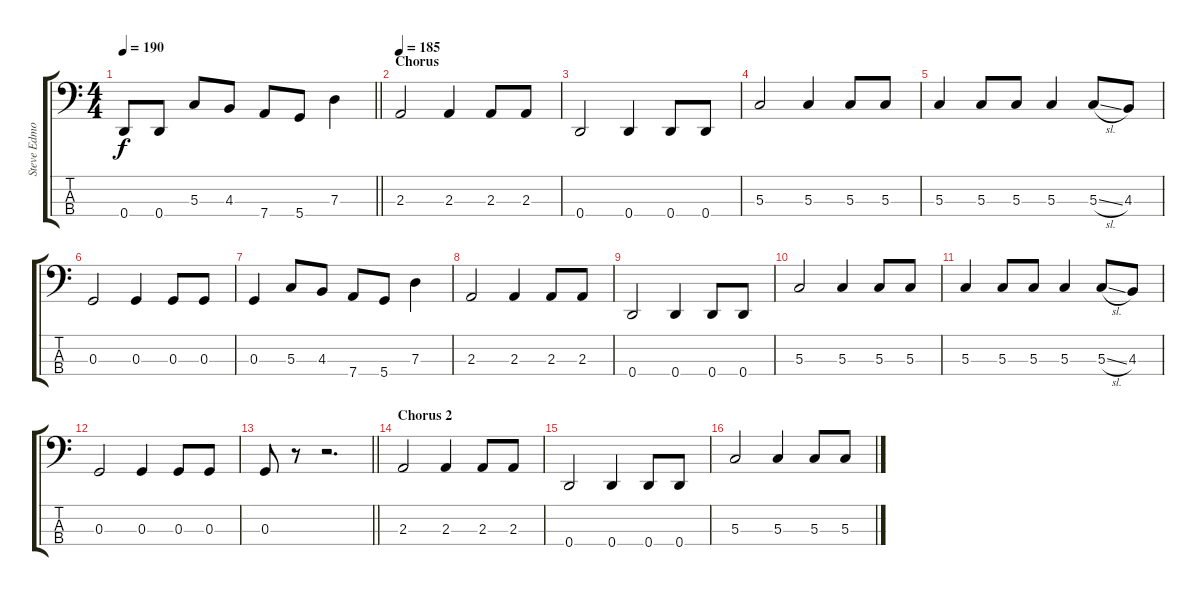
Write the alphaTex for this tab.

\track ("Steve Edmondson" "Steve Edmo") {instrument electricbassfinger}
\staff {score tabs}
\tuning (F2 C2 G1 D1) {hide}
\ts (4 4)
\tempo 190
\clef f4
\barLineRight lightlight
\ks c
0.4.8{dy f} 0.4.8 5.3.8 4.3.8 7.4.8 5.4.8 7.3.4 |
\section ("" "Chorus")
\tempo 185
2.3.2 2.3.4 2.3.8 2.3.8 |
0.4.2 0.4.4 0.4.8 0.4.8 |
5.3.2 5.3.4 5.3.8 5.3.8 |
5.3.4 5.3.8 5.3.8 5.3.4 5.3{sl}.8 4.3.8 |
0.3.2 0.3.4 0.3.8 0.3.8 |
0.3.4 5.3.8 4.3.8 7.4.8 5.4.8 7.3.4 |
2.3.2 2.3.4 2.3.8 2.3.8 |
0.4.2 0.4.4 0.4.8 0.4.8 |
5.3.2 5.3.4 5.3.8 5.3.8 |
5.3.4 5.3.8 5.3.8 5.3.4 5.3{sl}.8 4.3.8 |
0.3.2 0.3.4 0.3.8 0.3.8 |
\barLineRight lightlight
0.3.8 r.8 r.2{d} |
\section ("" "Chorus 2")
2.3.2 2.3.4 2.3.8 2.3.8 |
0.4.2 0.4.4 0.4.8 0.4.8 |
5.3.2 5.3.4 5.3.8 5.3.8
